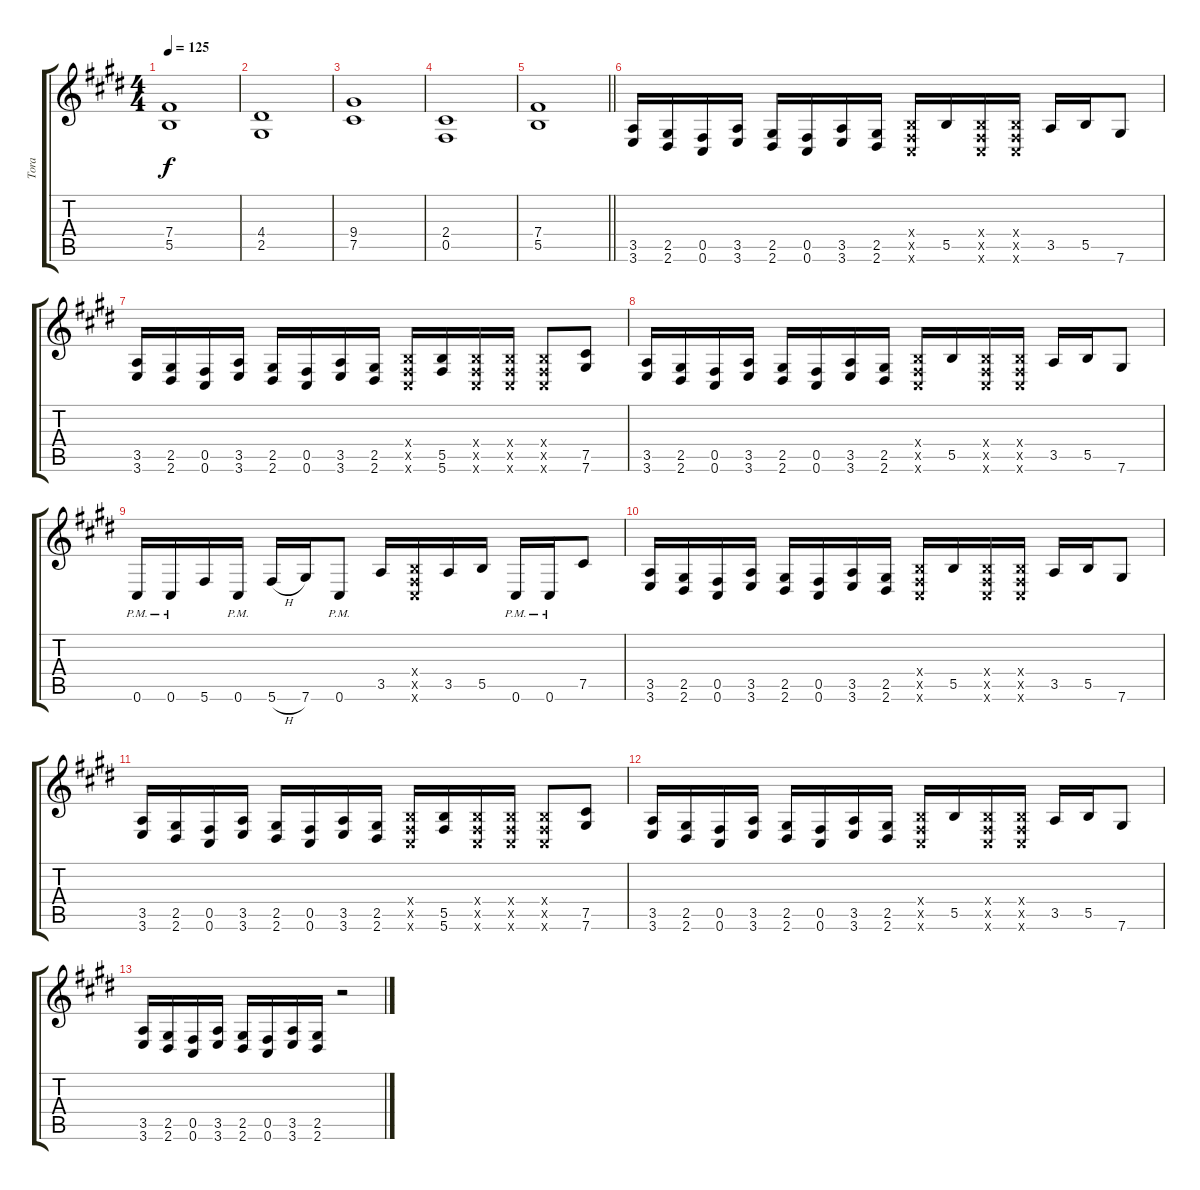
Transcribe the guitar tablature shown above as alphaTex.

\track ("Tora" "Tora") {instrument distortionguitar}
\staff {score tabs}
\tuning (Db4 Ab3 E3 B2 Gb2 Db2) {hide}
\ts (4 4)
\tempo 125
\clef g2
\ks e
(7.4 5.5).1{dy f} |
(4.4 2.5).1 |
(9.4 7.5).1 |
(2.4 0.5).1 |
\barLineRight lightlight
(7.4 5.5).1 |
(3.5 3.6).16 (2.5 2.6).16 (0.5 0.6).16 (3.5 3.6).16 (2.5 2.6).16 (0.5 0.6).16 (3.5 3.6).16 (2.5 2.6).16 (0.4{x} 0.5{x} 0.6{x}).16 5.5.16 (0.4{x} 0.5{x} 0.6{x}).16 (0.4{x} 0.5{x} 0.6{x}).16 3.5.16 5.5.16 7.6.8 |
(3.5 3.6).16 (2.5 2.6).16 (0.5 0.6).16 (3.5 3.6).16 (2.5 2.6).16 (0.5 0.6).16 (3.5 3.6).16 (2.5 2.6).16 (0.4{x} 0.5{x} 0.6{x}).16 (5.5 5.6).16 (0.4{x} 0.5{x} 0.6{x}).16 (0.4{x} 0.5{x} 0.6{x}).16 (0.4{x} 0.5{x} 0.6{x}).8 (7.5 7.6).8 |
(3.5 3.6).16 (2.5 2.6).16 (0.5 0.6).16 (3.5 3.6).16 (2.5 2.6).16 (0.5 0.6).16 (3.5 3.6).16 (2.5 2.6).16 (0.4{x} 0.5{x} 0.6{x}).16 5.5.16 (0.4{x} 0.5{x} 0.6{x}).16 (0.4{x} 0.5{x} 0.6{x}).16 3.5.16 5.5.16 7.6.8 |
0.6{pm}.16 0.6{pm}.16 5.6.16 0.6{pm}.16 5.6{h}.16 7.6.16 0.6{pm}.8 3.5.16 (0.4{x} 0.5{x} 0.6{x}).16 3.5.16 5.5.16 0.6{pm}.16 0.6{pm}.16 7.5.8 |
(3.5 3.6).16 (2.5 2.6).16 (0.5 0.6).16 (3.5 3.6).16 (2.5 2.6).16 (0.5 0.6).16 (3.5 3.6).16 (2.5 2.6).16 (0.4{x} 0.5{x} 0.6{x}).16 5.5.16 (0.4{x} 0.5{x} 0.6{x}).16 (0.4{x} 0.5{x} 0.6{x}).16 3.5.16 5.5.16 7.6.8 |
(3.5 3.6).16 (2.5 2.6).16 (0.5 0.6).16 (3.5 3.6).16 (2.5 2.6).16 (0.5 0.6).16 (3.5 3.6).16 (2.5 2.6).16 (0.4{x} 0.5{x} 0.6{x}).16 (5.5 5.6).16 (0.4{x} 0.5{x} 0.6{x}).16 (0.4{x} 0.5{x} 0.6{x}).16 (0.4{x} 0.5{x} 0.6{x}).8 (7.5 7.6).8 |
(3.5 3.6).16 (2.5 2.6).16 (0.5 0.6).16 (3.5 3.6).16 (2.5 2.6).16 (0.5 0.6).16 (3.5 3.6).16 (2.5 2.6).16 (0.4{x} 0.5{x} 0.6{x}).16 5.5.16 (0.4{x} 0.5{x} 0.6{x}).16 (0.4{x} 0.5{x} 0.6{x}).16 3.5.16 5.5.16 7.6.8 |
(3.5 3.6).16 (2.5 2.6).16 (0.5 0.6).16 (3.5 3.6).16 (2.5 2.6).16 (0.5 0.6).16 (3.5 3.6).16 (2.5 2.6).16 r.2
